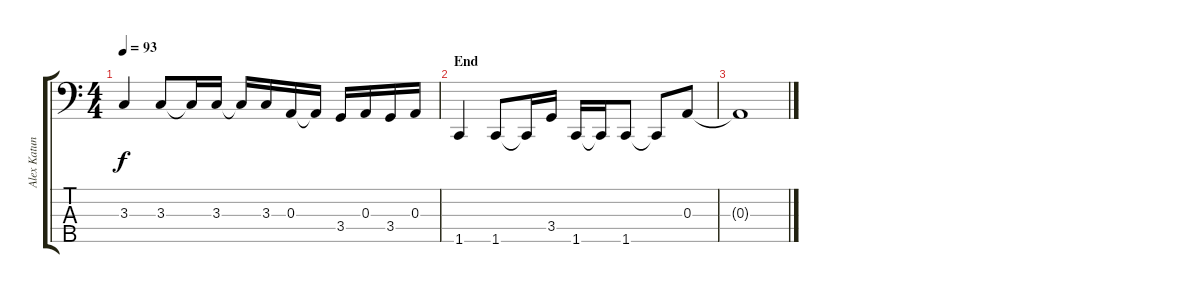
\track ("Alex Katunich" "Alex Katun") {instrument electricbassfinger}
\staff {score tabs}
\tuning (G2 D2 A1 E1 B0) {hide}
\ts (4 4)
\tempo 93
\clef f4
\ks c
3.3.4{dy f} 3.3.8 3.3{t}.16 3.3.16 3.3{t}.16 3.3.16 0.3.16 0.3{t}.16 3.4.16 0.3.16 3.4.16 0.3.16 |
\section ("" "End")
1.5.4 1.5.8 1.5{t}.16 3.4.16 1.5.16 1.5{t}.16 1.5.8 1.5{t}.8 0.3.8 |
0.3{t}.1
